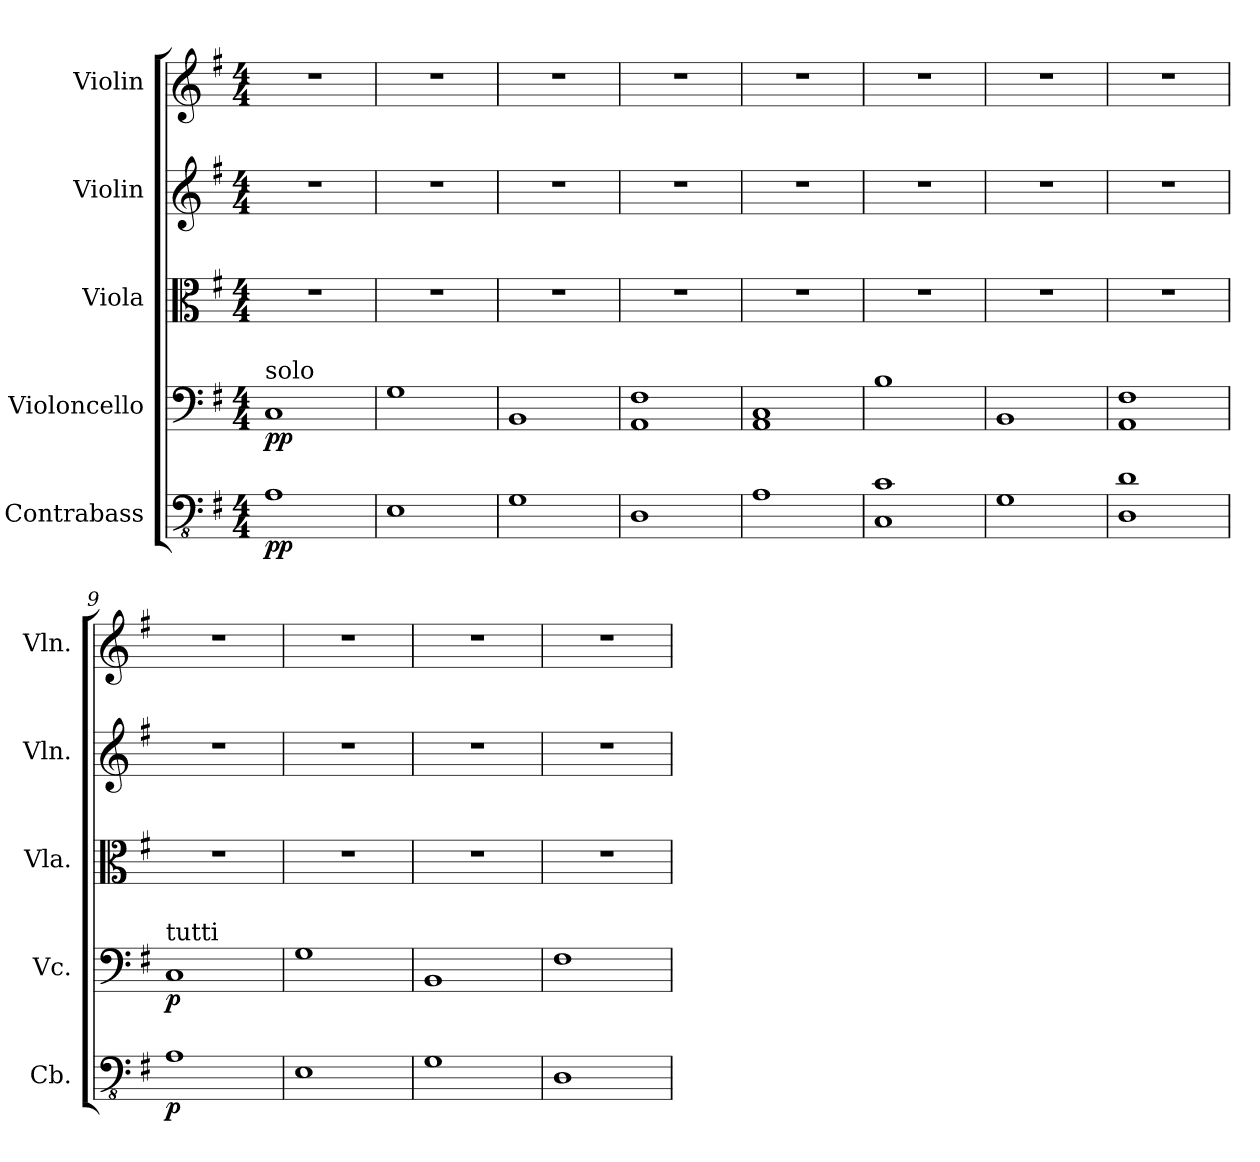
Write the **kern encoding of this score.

**kern	**dynam	**kern	**dynam	**kern	**kern	**kern
*part5	*part5	*part4	*part4	*part3	*part2	*part1
*staff5	*staff5	*staff4	*staff4	*staff3	*staff2	*staff1
*I"Contrabass	*	*I"Violoncello	*	*I"Viola	*I"Violin	*I"Violin
*I'Cb.	*	*I'Vc.	*	*I'Vla.	*I'Vln.	*I'Vln.
*clefFv4	*	*clefF4	*	*clefC3	*clefG2	*clefG2
*ITrd7c12	*	*	*	*	*	*
*k[f#]	*	*k[f#]	*	*k[f#]	*k[f#]	*k[f#]
*M4/4	*	*M4/4	*	*M4/4	*M4/4	*M4/4
*MM63	*	*MM63	*	*MM63	*MM63	*MM63
=1	=1	=1	=1	=1	=1	=1
!	!	!LO:TX:a:t=solo	!	!	!	!
!	!LO:DY:b	!	!LO:DY:b	!	!	!
1AAA	pp	1C	pp	1r	1r	1r
=2	=2	=2	=2	=2	=2	=2
1EEE	.	1G	.	1r	1r	1r
=3	=3	=3	=3	=3	=3	=3
1GGG	.	1BB	.	1r	1r	1r
=4	=4	=4	=4	=4	=4	=4
1DDD	.	1AA 1F#	.	1r	1r	1r
=5	=5	=5	=5	=5	=5	=5
1AAA	.	1AA 1C	.	1r	1r	1r
=6	=6	=6	=6	=6	=6	=6
1CCC 1CC	.	1B	.	1r	1r	1r
=7	=7	=7	=7	=7	=7	=7
1GGG	.	1BB	.	1r	1r	1r
=8	=8	=8	=8	=8	=8	=8
1DDD 1DD	.	1AA 1F#	.	1r	1r	1r
=9	=9	=9	=9	=9	=9	=9
!	!	!LO:TX:a:t=tutti	!	!	!	!
!	!LO:DY:b	!	!LO:DY:b	!	!	!
1AAA	p	1C	p	1r	1r	1r
=10	=10	=10	=10	=10	=10	=10
1EEE	.	1G	.	1r	1r	1r
=11	=11	=11	=11	=11	=11	=11
1GGG	.	1BB	.	1r	1r	1r
=12	=12	=12	=12	=12	=12	=12
1DDD	.	1F#	.	1r	1r	1r
=	=	=	=	=	=	=
*-	*-	*-	*-	*-	*-	*-
